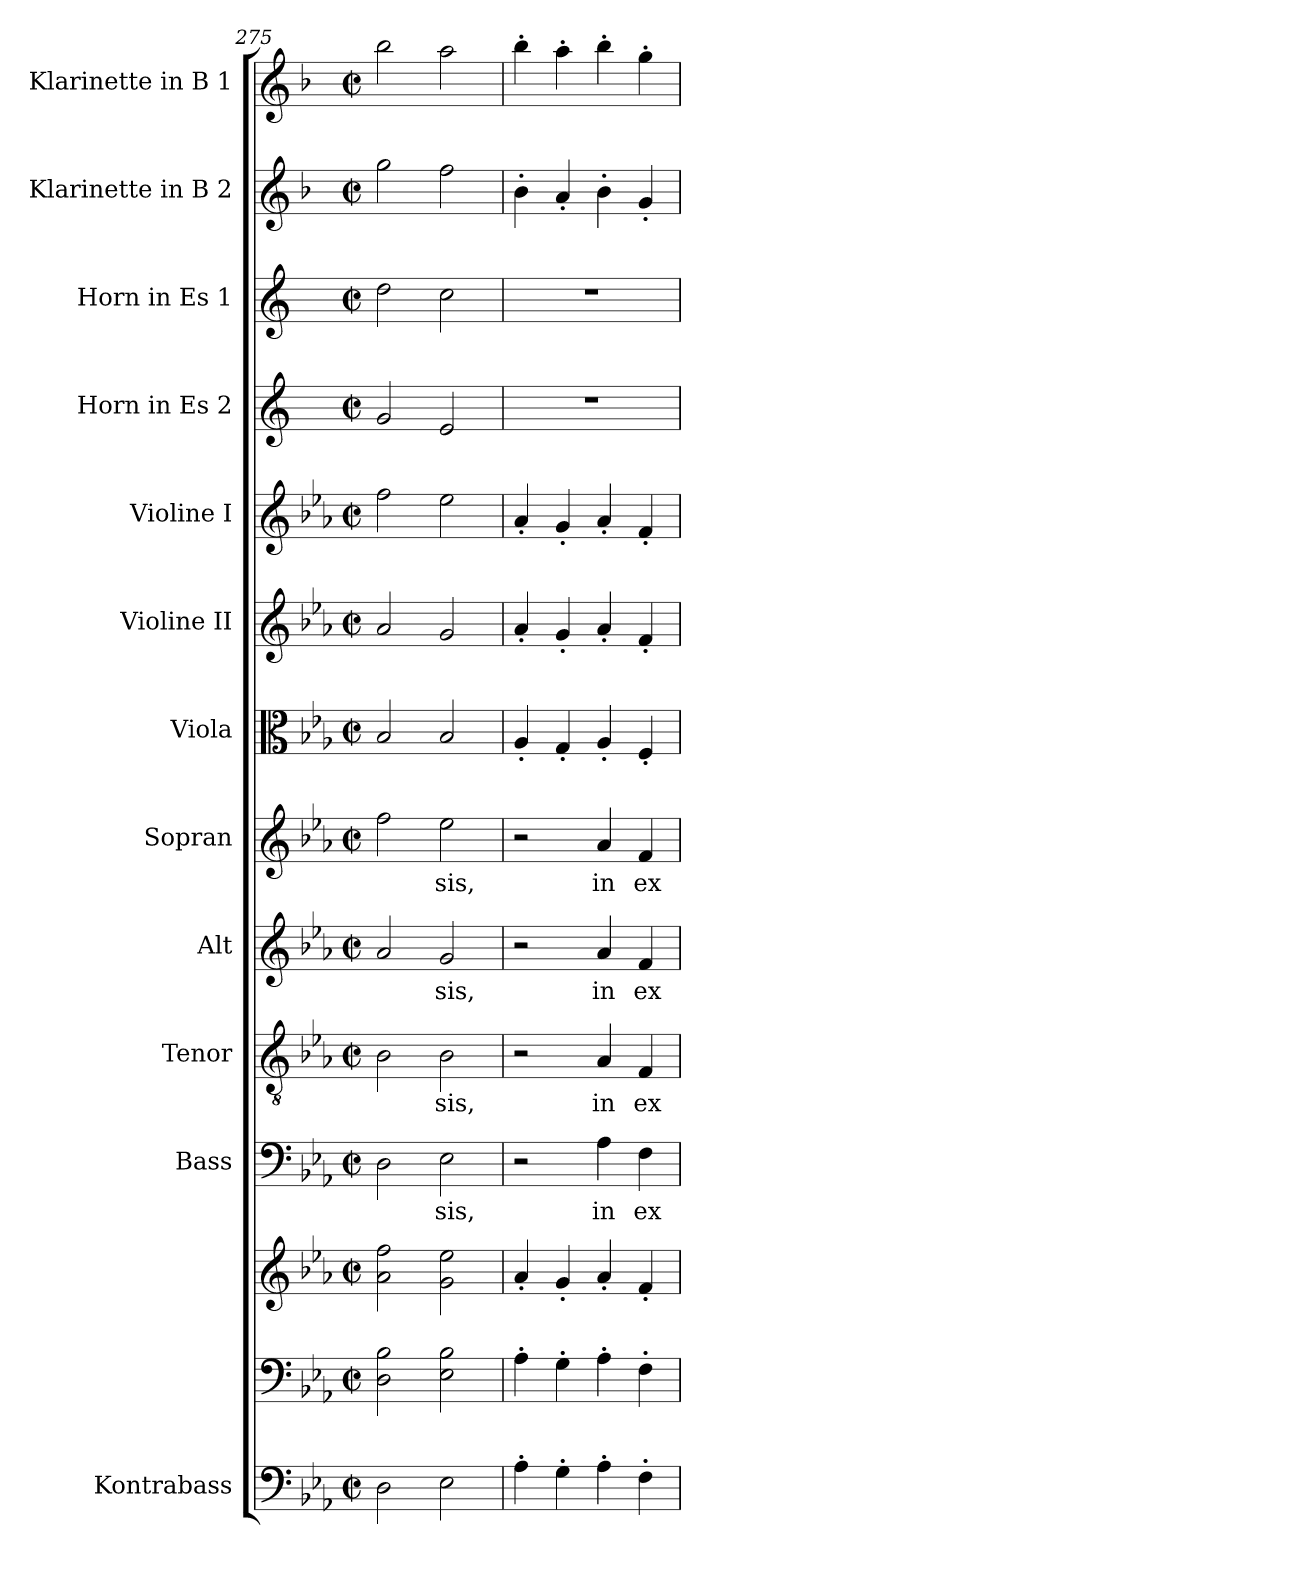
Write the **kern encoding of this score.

**kern	**kern	**kern	**kern	**text	**kern	**text	**kern	**text	**kern	**text	**kern	**kern	**kern	**kern	**kern	**kern	**kern
*part13	*part12	*part12	*part11	*part11	*part10	*part10	*part9	*part9	*part8	*part8	*part7	*part6	*part5	*part4	*part3	*part2	*part1
*staff14	*staff13	*staff12	*staff11	*staff11	*staff10	*staff10	*staff9	*staff9	*staff8	*staff8	*staff7	*staff6	*staff5	*staff4	*staff3	*staff2	*staff1
*I"Kontrabass	*	*	*I"Bass	*	*I"Tenor	*	*I"Alt	*	*I"Sopran	*	*I"Viola	*I"Violine II	*I"Violine I	*I"Horn in Es 2	*I"Horn in Es 1	*I"Klarinette in B 2	*I"Klarinette in B 1
*I'Kb.	*	*	*I'B	*	*I'T	*	*I'A	*	*I'S	*	*I'Vla.	*I'Vl. II	*I'Vl. I	*I'Hrn. 2	*I'Hrn. 1	*	*
*clefF4	*clefF4	*clefG2	*clefF4	*	*clefGv2	*	*clefG2	*	*clefG2	*	*clefC3	*clefG2	*clefG2	*clefG2	*clefG2	*clefG2	*clefG2
*ITrd7c12	*	*	*	*	*	*	*	*	*	*	*	*	*	*ITrd5c9	*ITrd5c9	*ITrd1c2	*ITrd1c2
*k[b-e-a-]	*k[b-e-a-]	*k[b-e-a-]	*k[b-e-a-]	*	*k[b-e-a-]	*	*k[b-e-a-]	*	*k[b-e-a-]	*	*k[b-e-a-]	*k[b-e-a-]	*k[b-e-a-]	*k[b-e-a-]	*k[b-e-a-]	*k[b-e-a-]	*k[b-e-a-]
*E-:	*E-:	*E-:	*E-:	*	*E-:	*	*E-:	*	*E-:	*	*E-:	*E-:	*E-:	*E-:	*E-:	*E-:	*E-:
*M2/2	*M2/2	*M2/2	*M2/2	*	*M2/2	*	*M2/2	*	*M2/2	*	*M2/2	*M2/2	*M2/2	*M2/2	*M2/2	*M2/2	*M2/2
*met(c|)	*met(c|)	*met(c|)	*met(c|)	*	*met(c|)	*	*met(c|)	*	*met(c|)	*	*met(c|)	*met(c|)	*met(c|)	*met(c|)	*met(c|)	*met(c|)	*met(c|)
=275	=275	=275	=275	=275	=275	=275	=275	=275	=275	=275	=275	=275	=275	=275	=275	=275	=275
2DD\	2D\ 2B-\	2a-\ 2ff\	2D\	.	2B-\	.	2a-/	.	2ff\	.	2B-/	2a-/	2ff\	2B-/	2f\	2ff\	2aa-\
!	!	!	!	!LO:LY:b	!	!LO:LY:b	!	!LO:LY:b	!	!LO:LY:b	!	!	!	!	!	!	!
2EE-\	2E-\ 2B-\	2g\ 2ee-\	2E-\	-sis,	2B-\	-sis,	2g/	-sis,	2ee-\	-sis,	2B-/	2g/	2ee-\	2G/	2e-\	2ee-\	2gg\
=276	=276	=276	=276	=276	=276	=276	=276	=276	=276	=276	=276	=276	=276	=276	=276	=276	=276
4AA-'>\	4A-'>\	4a-'</	2r	.	2r	.	2r	.	2r	.	4A-'</	4a-'</	4a-'</	1r	1r	4a-'>\	4aa-'>\
4GG'>\	4G'>\	4g'</	.	.	.	.	.	.	.	.	4G'</	4g'</	4g'</	.	.	4g'</	4gg'>\
!	!	!	!	!LO:LY:b	!	!LO:LY:b	!	!LO:LY:b	!	!LO:LY:b	!	!	!	!	!	!	!
4AA-'>\	4A-'>\	4a-'</	4A-\	in	4A-/	in	4a-/	in	4a-/	in	4A-'</	4a-'</	4a-'</	.	.	4a-'>\	4aa-'>\
!	!	!	!	!LO:LY:b	!	!LO:LY:b	!	!LO:LY:b	!	!LO:LY:b	!	!	!	!	!	!	!
4FF'>\	4F'>\	4f'</	4F\	ex-	4F/	ex-	4f/	ex-	4f/	ex-	4F'</	4f'</	4f'</	.	.	4f'</	4ff'>\
=	=	=	=	=	=	=	=	=	=	=	=	=	=	=	=	=	=
*-	*-	*-	*-	*-	*-	*-	*-	*-	*-	*-	*-	*-	*-	*-	*-	*-	*-
